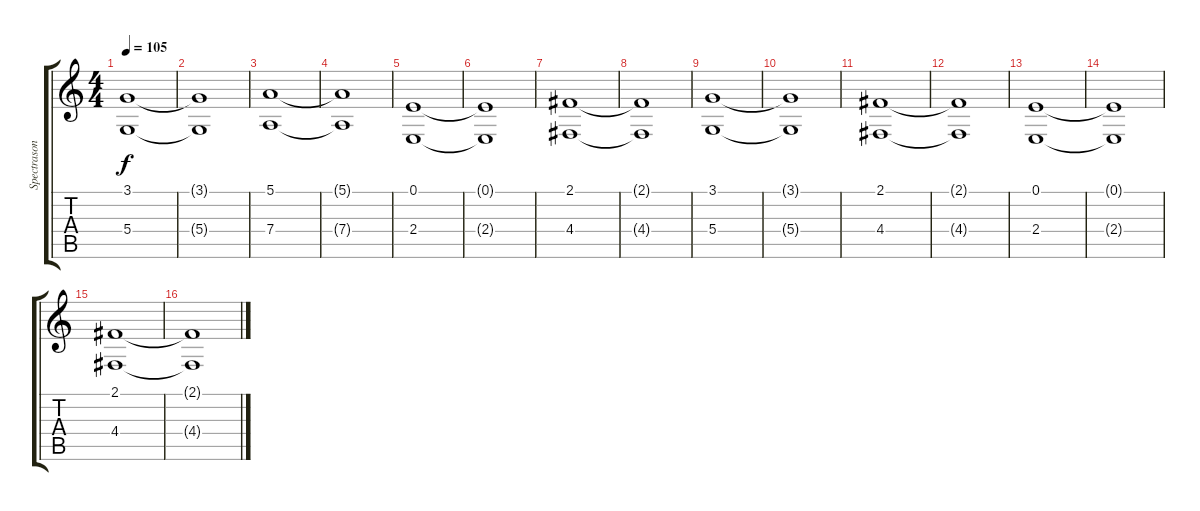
\track ("Spectrasonics Omnisphere" "Spectrason") {instrument synthstrings1}
\staff {score tabs}
\tuning (E4 B3 G3 D3 A2 E2) {hide}
\ts (4 4)
\tempo 105
\clef g2
\ks c
(3.1 5.4).1{dy f} |
(3.1{t} 5.4{t}).1 |
(5.1 7.4).1 |
(5.1{t} 7.4{t}).1 |
(0.1 2.4).1 |
(0.1{t} 2.4{t}).1 |
(2.1 4.4).1 |
(2.1{t} 4.4{t}).1 |
(3.1 5.4).1 |
(3.1{t} 5.4{t}).1 |
(2.1 4.4).1 |
(2.1{t} 4.4{t}).1 |
(0.1 2.4).1 |
(0.1{t} 2.4{t}).1 |
(2.1 4.4).1 |
(2.1{t} 4.4{t}).1
